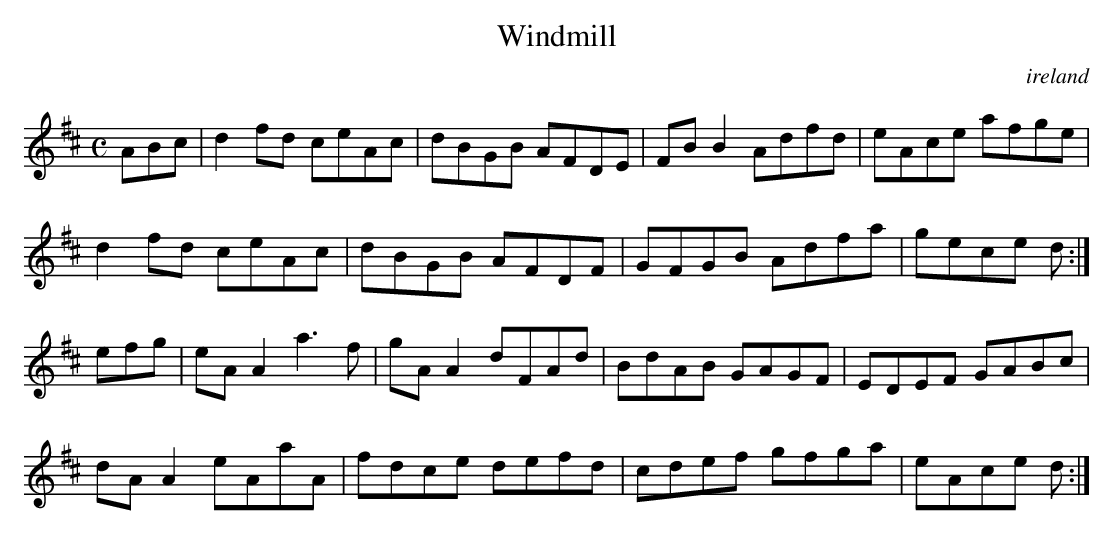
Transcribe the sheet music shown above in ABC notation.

X:1
T:Windmill
O:ireland
M:C
L:1/8
K:D Major
ABc|d2fd ceAc|dBGB AFDE|FBB2 Adfd|eAce afge|!
d2fd ceAc|dBGB AFDF|GFGB Adfa|gece d:|!
efg|eAA2 a3f|gAA2 dFAd|BdAB GAGF|EDEF GABc|!
dAA2 eAaA|fdce defd|cdef gfga|eAce d:|!
